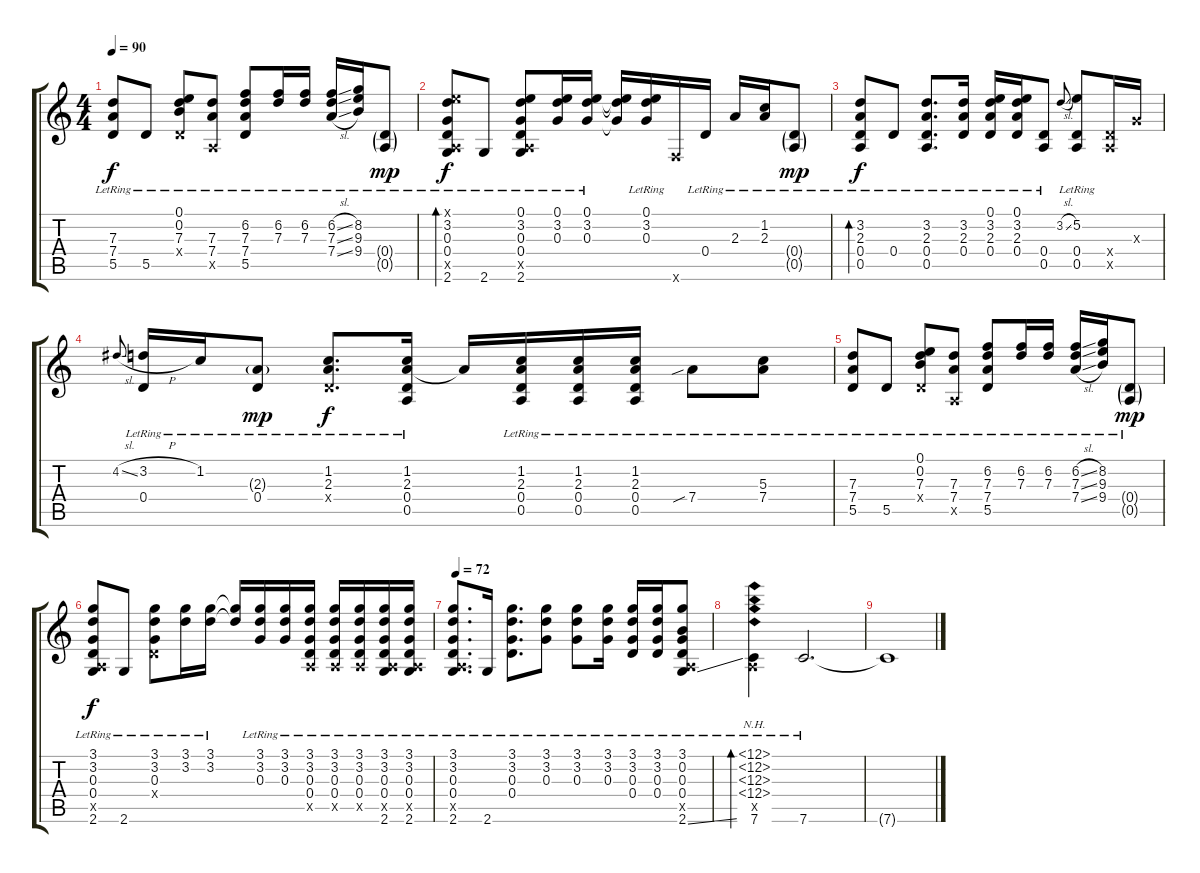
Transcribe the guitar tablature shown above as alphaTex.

\track "" {instrument acousticguitarsteel}
\staff {score tabs}
\tuning (E4 B3 G3 D3 A2 F2) {hide}
\ts (4 4)
\tempo 90
\clef g2
\ks c
(7.3{lr} 7.4{lr} 5.5{lr}).8{dy f} 5.5{lr}.8 (0.1{lr} 0.2{lr} 7.3{lr} 0.4{x}).8 (7.3{lr} 7.4{lr} 0.5{x}).8 (6.2{lr} 7.3{lr} 7.4{lr} 5.5{lr}).8 (6.2{lr} 7.3{lr}).16 (6.2{lr} 7.3{lr}).16 (6.2{sl lr} 7.3{sl lr} 7.4{sl lr}).16 (8.2{lr} 9.3{lr} 9.4{lr}).16 (0.4{g lr} 0.5{g lr}).8{dy mp} |
(0.1{x} 3.2{lr} 0.3{lr} 0.4{lr} 0.5{x} 2.6{lr}).8{bd 30 dy f} 2.6{lr}.8 (0.1{lr} 3.2{lr} 0.3{lr} 0.4{lr} 0.5{x} 2.6{lr}).8 (0.1{lr} 3.2{lr} 0.3{lr}).16 (0.1{lr} 3.2{lr} 0.3{lr}).16 (0.1{t} 3.2{t} 0.3{t}).16 (0.1{lr} 3.2{lr} 0.3{lr}).16 0.6{x}.16 0.4{lr}.16 2.3{lr}.16 (1.2{lr} 2.3{lr}).16 (0.4{g lr} 0.5{g lr}).8{dy mp} |
(3.2{lr} 2.3{lr} 0.4{lr} 0.5{lr}).8{bd 60 dy f} 0.4{lr}.8 (3.2{lr} 2.3{lr} 0.4{lr} 0.5{lr}).8{d} (3.2{lr} 2.3{lr} 0.4{lr}).16 (0.1{lr} 3.2{lr} 2.3{lr} 0.4{lr}).16 (0.1{lr} 3.2{lr} 2.3{lr} 0.4{lr}).16 (0.4{lr} 0.5{lr}).8 3.2{sl}.8{gr onbeat} (5.2{lr} 0.4{lr} 0.5{lr}).8 (0.4{x} 0.5{x}).16 0.3{x}.16 |
4.2{sl}.8{gr onbeat} (3.2{h lr} 0.4{lr}).16 1.2{lr}.16 (2.3{g lr} 0.4{lr}).8{dy mp} (1.2{lr} 2.3{lr} 0.4{x}).8{d dy f} (1.2{lr} 2.3{lr} 0.4{lr} 0.5{lr}).16 2.3{t}.16 (1.2{lr} 2.3{lr} 0.4{lr} 0.5{lr}).16 (1.2{lr} 2.3{lr} 0.4{lr} 0.5{lr}).16 (1.2{lr} 2.3{lr} 0.4{lr} 0.5{lr}).16 7.4{sib lr}.8 (5.3{lr} 7.4{lr}).8 |
(7.3{lr} 7.4{lr} 5.5{lr}).8 5.5{lr}.8 (0.1{lr} 0.2{lr} 7.3{lr} 0.4{x}).8 (7.3{lr} 7.4{lr} 0.5{x}).8 (6.2{lr} 7.3{lr} 7.4{lr} 5.5{lr}).8 (6.2{lr} 7.3{lr}).16 (6.2{lr} 7.3{lr}).16 (6.2{sl lr} 7.3{sl lr} 7.4{sl lr}).16 (8.2{lr} 9.3{lr} 9.4{lr}).16 (0.4{g lr} 0.5{g lr}).8{dy mp} |
(3.1{lr} 3.2{lr} 0.3{lr} 0.4{lr} 0.5{x} 2.6{lr}).8{dy f} 2.6{lr}.8 (3.1{lr} 3.2{lr} 0.3{lr} 0.4{x}).8 (3.1{lr} 3.2{lr}).16 (3.1{lr} 3.2{lr}).16 (3.1{t} 3.2{t}).16 (3.1{lr} 3.2{lr} 0.3{lr}).16 (3.1{lr} 3.2{lr} 0.3{lr}).16 (3.1{lr} 3.2{lr} 0.3{lr} 0.4{lr} 0.5{x}).16 (3.1{lr} 3.2{lr} 0.3{lr} 0.4{lr} 0.5{x}).16 (3.1{lr} 3.2{lr} 0.3{lr} 0.4{lr} 0.5{x}).16 (3.1{lr} 3.2{lr} 0.3{lr} 0.4{lr} 0.5{x} 2.6{lr}).16 (3.1{lr} 3.2{lr} 0.3{lr} 0.4{lr} 0.5{x} 2.6{lr}).16 |
\tempo 72
(3.1{lr} 3.2{lr} 0.3{lr} 0.4{lr} 0.5{x} 2.6{lr}).8{d} 2.6{lr}.16 (3.1{lr} 3.2{lr} 0.3{lr} 0.4{lr}).8{d} (3.1{lr} 3.2{lr} 0.3{lr}).8 (3.1{lr} 3.2{lr} 0.3{lr}).8 (3.1{lr} 3.2{lr} 0.3{lr}).16 (3.1{lr} 3.2{lr} 0.3{lr} 0.4{lr}).16 (3.1{lr} 3.2{lr} 0.3{lr} 0.4{lr}).16 (3.1{lr} 0.2{lr} 0.3{lr} 0.4{lr} 0.5{x} 2.6{ss lr}).8 |
(12.1{nh lr} 12.2{nh lr} 12.3{nh lr} 12.4{nh lr} 0.5{x} 7.6{lr}).4{bd 60} 7.6{lr}.2{d} |
7.6{t}.1
